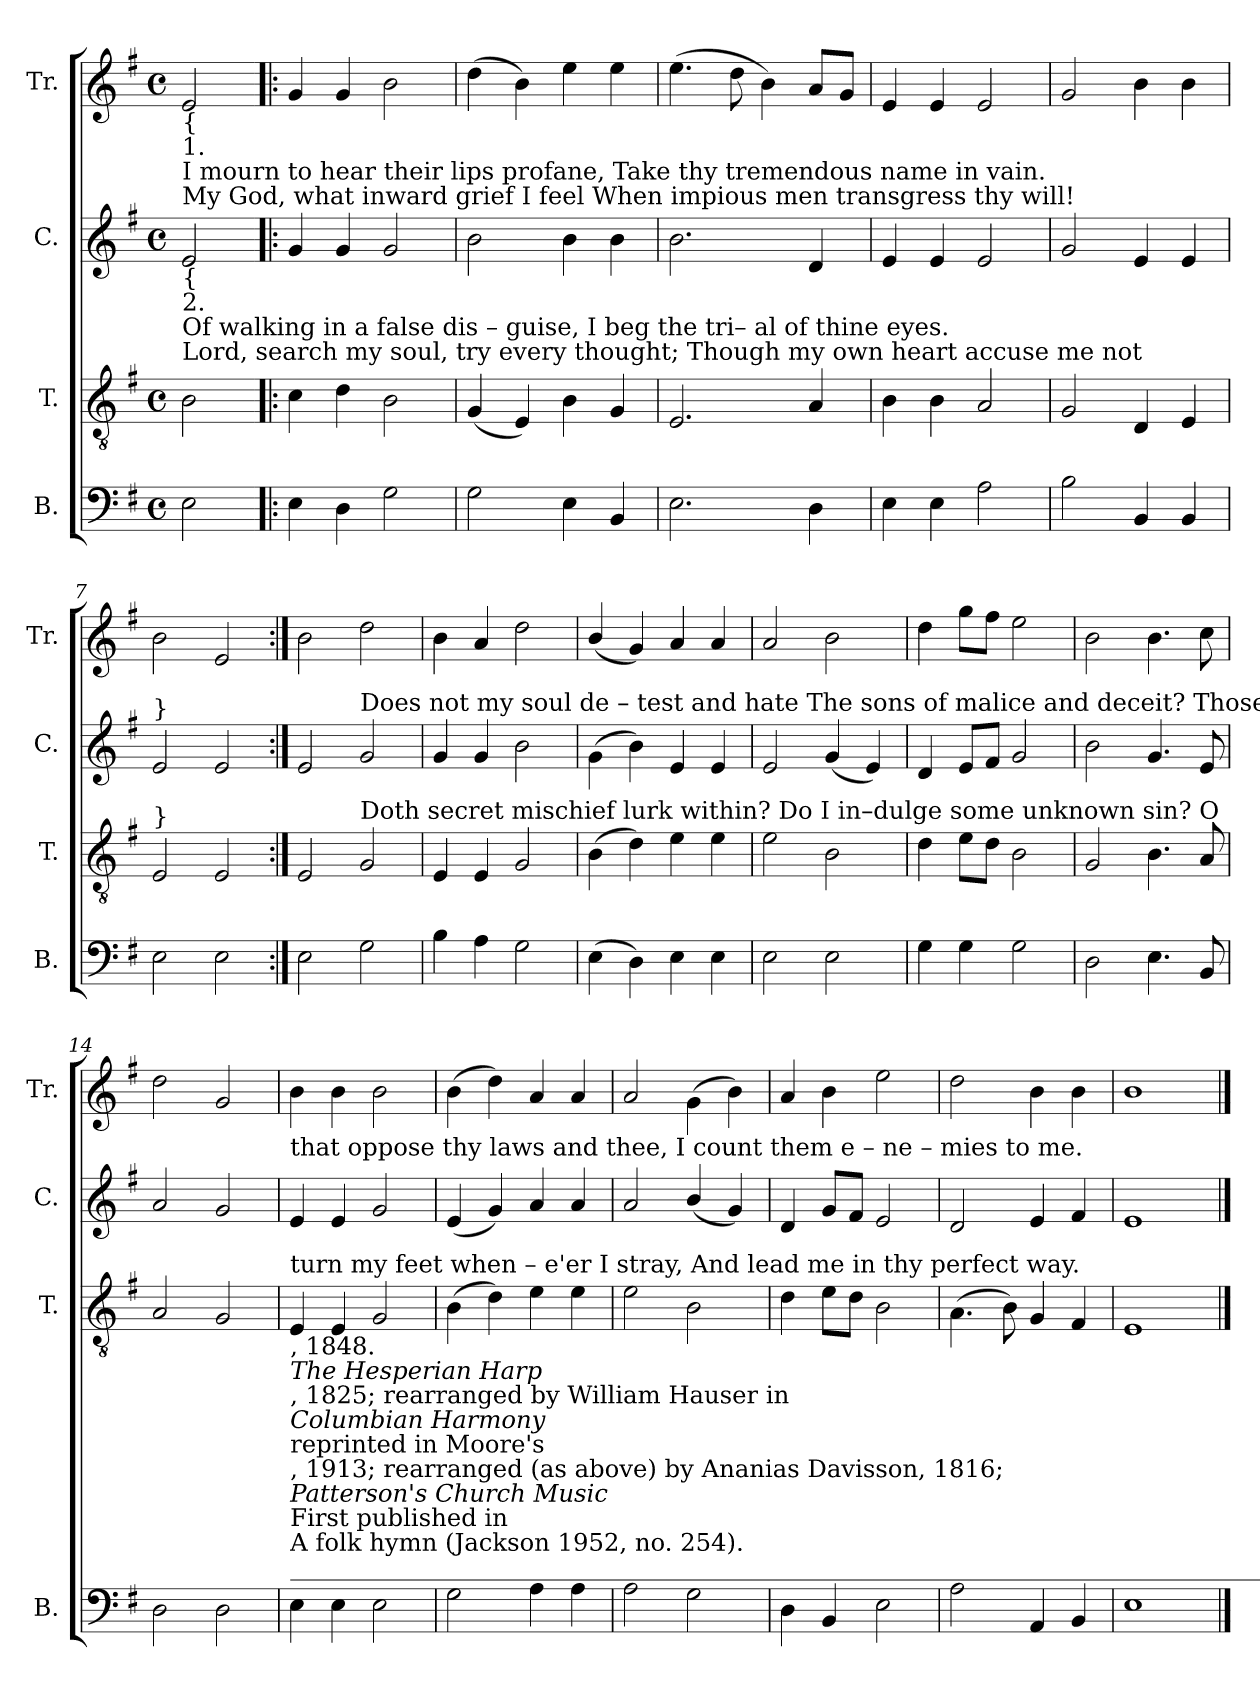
**kern	**kern	**kern	**kern
*part4	*part3	*part2	*part1
*staff4	*staff3	*staff2	*staff1
*I"B.	*I"T.	*I"C.	*I"Tr.
*I'B.	*I'T.	*I'C.	*I'Tr.
*clefF4	*clefGv2	*clefG2	*clefG2
*k[f#]	*k[f#]	*k[f#]	*k[f#]
*M4/4	*M4/4	*M4/4	*M4/4
*met(c)	*met(c)	*met(c)	*met(c)
*MM100	*MM100	*MM100	*MM100
=1	=1	=1	=1
!	!	!LO:TX:a:t=My God, what inward  grief  I   feel           When impious men transgress thy will!	!
!	!	!LO:TX:a:t=I   mourn  to hear their lips profane,            Take   thy  tremendous  name  in vain.	!
!	!	!LO:TX:a:t=1.	!
!	!	!LO:TX:a:t={	!
!	!LO:TX:a:t=Lord, search my soul, try every thought;    Though my own heart accuse me not	!	!
!	!LO:TX:a:t=Of   walking  in    a    false  dis  – guise,          I       beg  the  tri– al of thine eyes.	!	!
!	!LO:TX:a:t=2.	!	!
!	!LO:TX:a:t={	!	!
2E!\	2B!\	2e!/	2e!/
=2!|:	=2!|:	=2!|:	=2!|:
4E!\	4c!\	4g!/	4g!/
4D!\	4d!\	4g!/	4g!/
2G!\	2B!\	2g!/	2b!\
=3	=3	=3	=3
2G!\	(<4G!/	2b!\	(>4dd!\
.	4E!/)	.	4b!\)
4E!\	4B!\	4b!\	4ee!\
4BB!/	4G!/	4b!\	4ee!\
=4	=4	=4	=4
2.E!\	2.E!/	2.b!\	(>4.ee!\
.	.	.	8dd!\
.	.	.	4b!\)
4D!\	4A!/	4d!/	8a!/L
.	.	.	8g!/J
=5	=5	=5	=5
4E!\	4B!\	4e!/	4e!/
4E!\	4B!\	4e!/	4e!/
2A!\	2A!/	2e!/	2e!/
=6	=6	=6	=6
2B!\	2G!/	2g!/	2g!/
4BB!/	4D!/	4e!/	4b!\
4BB!/	4E!/	4e!/	4b!\
=7	=7	=7	=7
!	!	!LO:TX:a:t=}	!
!	!LO:TX:a:t=}	!	!
2E!\	2E!/	2e!/	2b!\
2E!\	2E!/	2e!/	2e!/
=8:|!	=8:|!	=8:|!	=8:|!
2E!\	2E!/	2e!/	2b!\
!	!	!LO:TX:a:t=Does not my soul de – test and  hate  The  sons   of      malice   and   deceit?  Those	!
!	!LO:TX:a:t=Doth secret  mischief  lurk  within?    Do      I   in–dulge  some unknown sin?  O	!	!
2G!\	2G!/	2g!/	2dd!\
=9	=9	=9	=9
4B!\	4E!/	4g!/	4b!\
4A!\	4E!/	4g!/	4a!/
2G!\	2G!/	2b!\	2dd!\
=10	=10	=10	=10
(>4E!\	(>4B!\	(>4g!\	(<4b!/
4D!\)	4d!\)	4b!\)	4g!/)
4E!\	4e!\	4e!/	4a!/
4E!\	4e!\	4e!/	4a!/
=11	=11	=11	=11
2E!\	2e!\	2e!/	2a!/
2E!\	2B!\	(<4g!/	2b!\
.	.	4e!/)	.
=12	=12	=12	=12
4G!\	4d!\	4d!/	4dd!\
4G!\	8e!\L	8e!/L	8gg!\L
.	8d!\J	8f#!/J	8ff#!\J
2G!\	2B!\	2g!/	2ee!\
=13	=13	=13	=13
2D!\	2G!/	2b!\	2b!\
4.E!\	4.B!\	4.g!/	4.b!\
8BB!/	8A!/	8e!/	8cc!\
=14	=14	=14	=14
2D!\	2A!/	2a!/	2dd!\
2D!\	2G!/	2g!/	2g!/
!!LO:LB:g=z
=15	=15	=15	=15
!	!	!LO:TX:a:t=that  oppose   thy  laws  and  thee,   I      count  them   e   –  ne   –   mies   to    me.	!
!	!LO:TX:a:t=turn my feet when – e'er  I   stray,   And     lead   me    in       thy        perfect    way.	!	!
!LO:TX:a:t=______________________________________________________________________________________________	!	!	!
!LO:TX:a:t=A folk hymn (Jackson 1952, no. 254).	!	!	!
!LO:TX:a:t=First published in	!	!	!
!LO:TX:a:i:t=Patterson's Church Music	!	!	!
!LO:TX:a:t=, 1913; rearranged (as above) by Ananias Davisson, 1816;	!	!	!
!LO:TX:a:t=reprinted in Moore's	!	!	!
!LO:TX:a:i:t=Columbian Harmony	!	!	!
!LO:TX:a:t=, 1825; rearranged by William Hauser in	!	!	!
!LO:TX:a:i:t=The Hesperian Harp	!	!	!
!LO:TX:a:t=, 1848.	!	!	!
4E!\	4E!/	4e!/	4b!\
4E!\	4E!/	4e!/	4b!\
2E!\	2G!/	2g!/	2b!\
=16	=16	=16	=16
2G!\	(>4B!\	(<4e!/	(>4b!\
.	4d!\)	4g!/)	4dd!\)
4A!\	4e!\	4a!/	4a!/
4A!\	4e!\	4a!/	4a!/
=17	=17	=17	=17
2A!\	2e!\	2a!/	2a!/
2G!\	2B!\	(<4b!/	(>4g!\
.	.	4g!/)	4b!\)
=18	=18	=18	=18
4D!\	4d!\	4d!/	4a!/
4BB!/	8e!\L	8g!/L	4b!\
.	8d!\J	8f#!/J	.
2E!\	2B!\	2e!/	2ee!\
=19	=19	=19	=19
2A!\	(>4.A!\	2d!/	2dd!\
.	8B!\)	.	.
4AA!/	4G!/	4e!/	4b!\
4BB!/	4F#!/	4f#!/	4b!\
=20	=20	=20	=20
1E!	1E!	1e!	1b!
==	==	==	==
*-	*-	*-	*-
